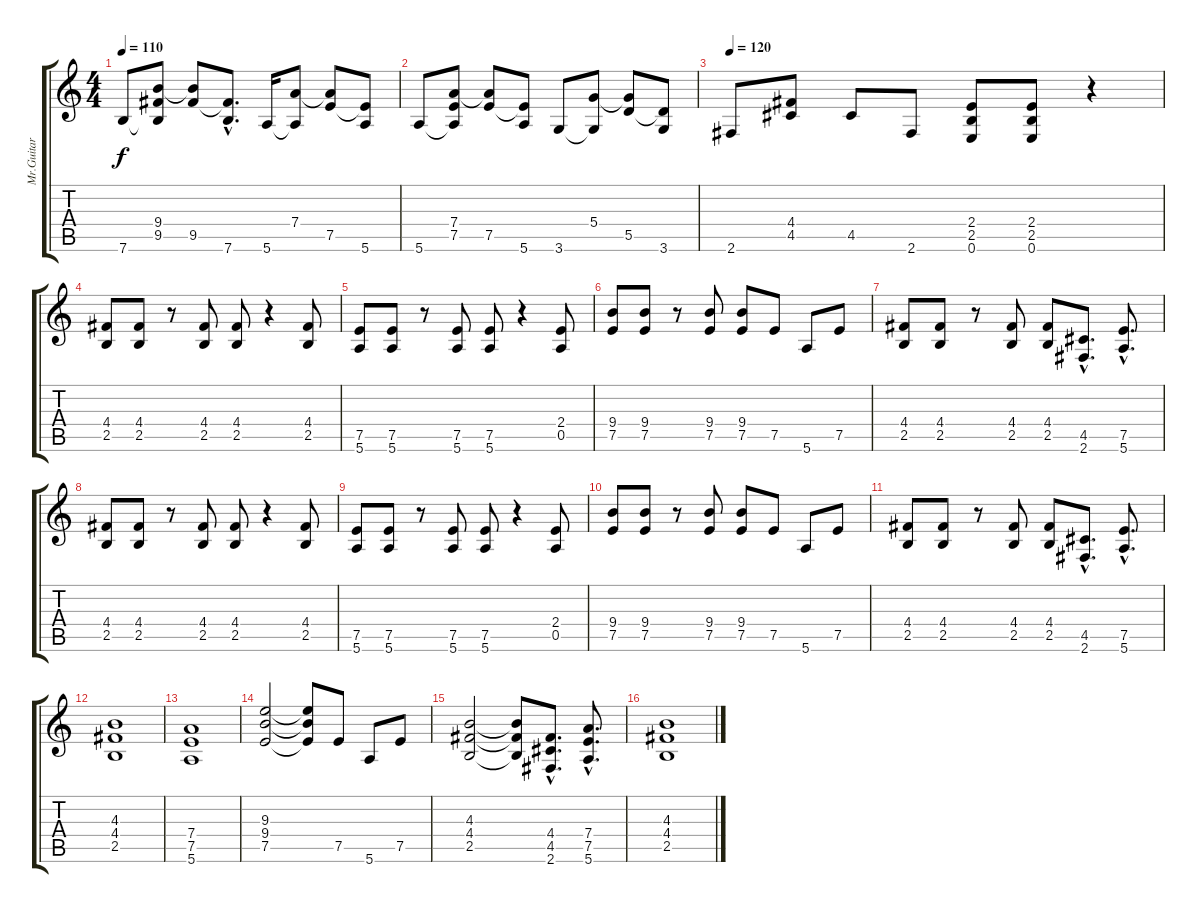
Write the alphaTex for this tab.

\track ("Mr.Guitar" "Mr.Guitar") {instrument acousticguitarsteel}
\staff {score tabs}
\tuning (E4 B3 G3 D3 A2 E2) {hide}
\ts (4 4)
\tempo 110
\clef g2
\ks c
7.6.8{dy f} (9.4 9.5 7.6{t}).8 (9.4{t} 9.5).8 (9.5{hac t} 7.6{hac}).8{d} 5.6.16 (7.4 5.6{t}).8 (7.4{t} 7.5).8 (7.5{t} 5.6).8 |
5.6.8 (7.4 7.5 5.6{t}).8 (7.4{t} 7.5).8 (7.5{t} 5.6).8 3.6.8 (5.4 3.6{t}).8 (5.4{t} 5.5).8 (5.5{t} 3.6).8 |
\tempo 120
2.6.8{volume 13 balance 3} (4.4 4.5).8 4.5.8 2.6.8 (2.4 2.5 0.6).8{instrument distortionguitar} (2.4 2.5 0.6).8 r.4 |
(4.4 2.5).8 (4.4 2.5).8 r.8 (4.4 2.5).8 (4.4 2.5).8 r.4 (4.4 2.5).8 |
(7.5 5.6).8 (7.5 5.6).8 r.8 (7.5 5.6).8 (7.5 5.6).8 r.4 (2.4 0.5).8 |
(9.4 7.5).8 (9.4 7.5).8 r.8 (9.4 7.5).8 (9.4 7.5).8 7.5.8 5.6.8 7.5.8 |
(4.4 2.5).8 (4.4 2.5).8 r.8 (4.4 2.5).8 (4.4 2.5).8 (4.5{hac} 2.6{hac}).8{d} (7.5{hac} 5.6{hac}).8{d} |
(4.4 2.5).8 (4.4 2.5).8 r.8 (4.4 2.5).8 (4.4 2.5).8 r.4 (4.4 2.5).8 |
(7.5 5.6).8 (7.5 5.6).8 r.8 (7.5 5.6).8 (7.5 5.6).8 r.4 (2.4 0.5).8 |
(9.4 7.5).8 (9.4 7.5).8 r.8 (9.4 7.5).8 (9.4 7.5).8 7.5.8 5.6.8 7.5.8 |
(4.4 2.5).8 (4.4 2.5).8 r.8 (4.4 2.5).8 (4.4 2.5).8 (4.5{hac} 2.6{hac}).8{d} (7.5{hac} 5.6{hac}).8{d} |
(4.3 4.4 2.5).1{volume 11 instrument acousticguitarsteel} |
(7.4 7.5 5.6).1 |
(9.3 9.4 7.5).2 (9.3{t} 9.4{t} 7.5{t}).8 7.5.8 5.6.8 7.5.8 |
(4.3 4.4 2.5).2 (4.3{t} 4.4{t} 2.5{t}).8 (4.4{hac} 4.5{hac} 2.6{hac}).8{d} (7.4{hac} 7.5{hac} 5.6{hac}).8{d} |
(4.3 4.4 2.5).1
